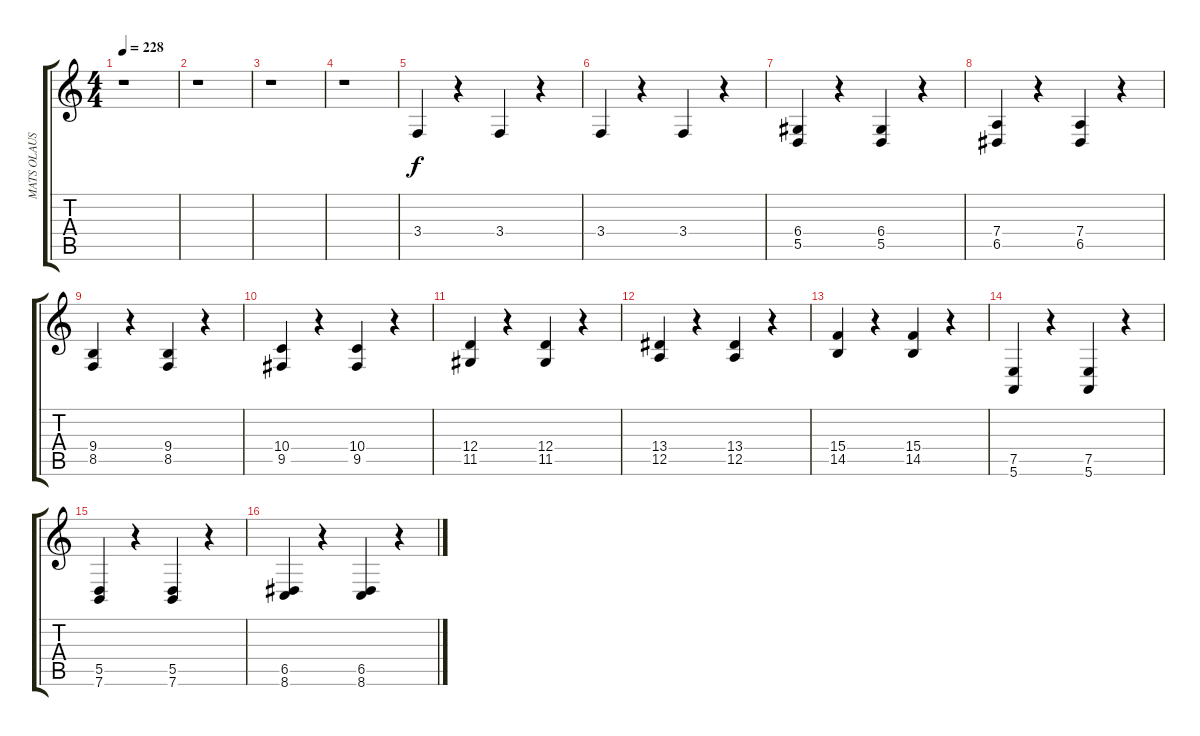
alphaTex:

\track ("MATS OLAUSSON" "MATS OLAUS") {instrument reedorgan}
\staff {score tabs}
\tuning (E4 B3 G3 D3 A2 E2) {hide}
\ts (4 4)
\tempo 228
\clef g2
\ks c
r.1{dy f} |
r.1 |
r.1 |
r.1 |
3.4.4 r.4 3.4.4 r.4 |
3.4.4 r.4 3.4.4 r.4 |
(6.4 5.5).4 r.4 (6.4 5.5).4 r.4 |
(7.4 6.5).4 r.4 (7.4 6.5).4 r.4 |
(9.4 8.5).4 r.4 (9.4 8.5).4 r.4 |
(10.4 9.5).4 r.4 (10.4 9.5).4 r.4 |
(12.4 11.5).4 r.4 (12.4 11.5).4 r.4 |
(13.4 12.5).4 r.4 (13.4 12.5).4 r.4 |
(15.4 14.5).4 r.4 (15.4 14.5).4 r.4 |
(7.5 5.6).4 r.4 (7.5 5.6).4 r.4 |
(5.5 7.6).4 r.4 (5.5 7.6).4 r.4 |
(6.5 8.6).4 r.4 (6.5 8.6).4 r.4
